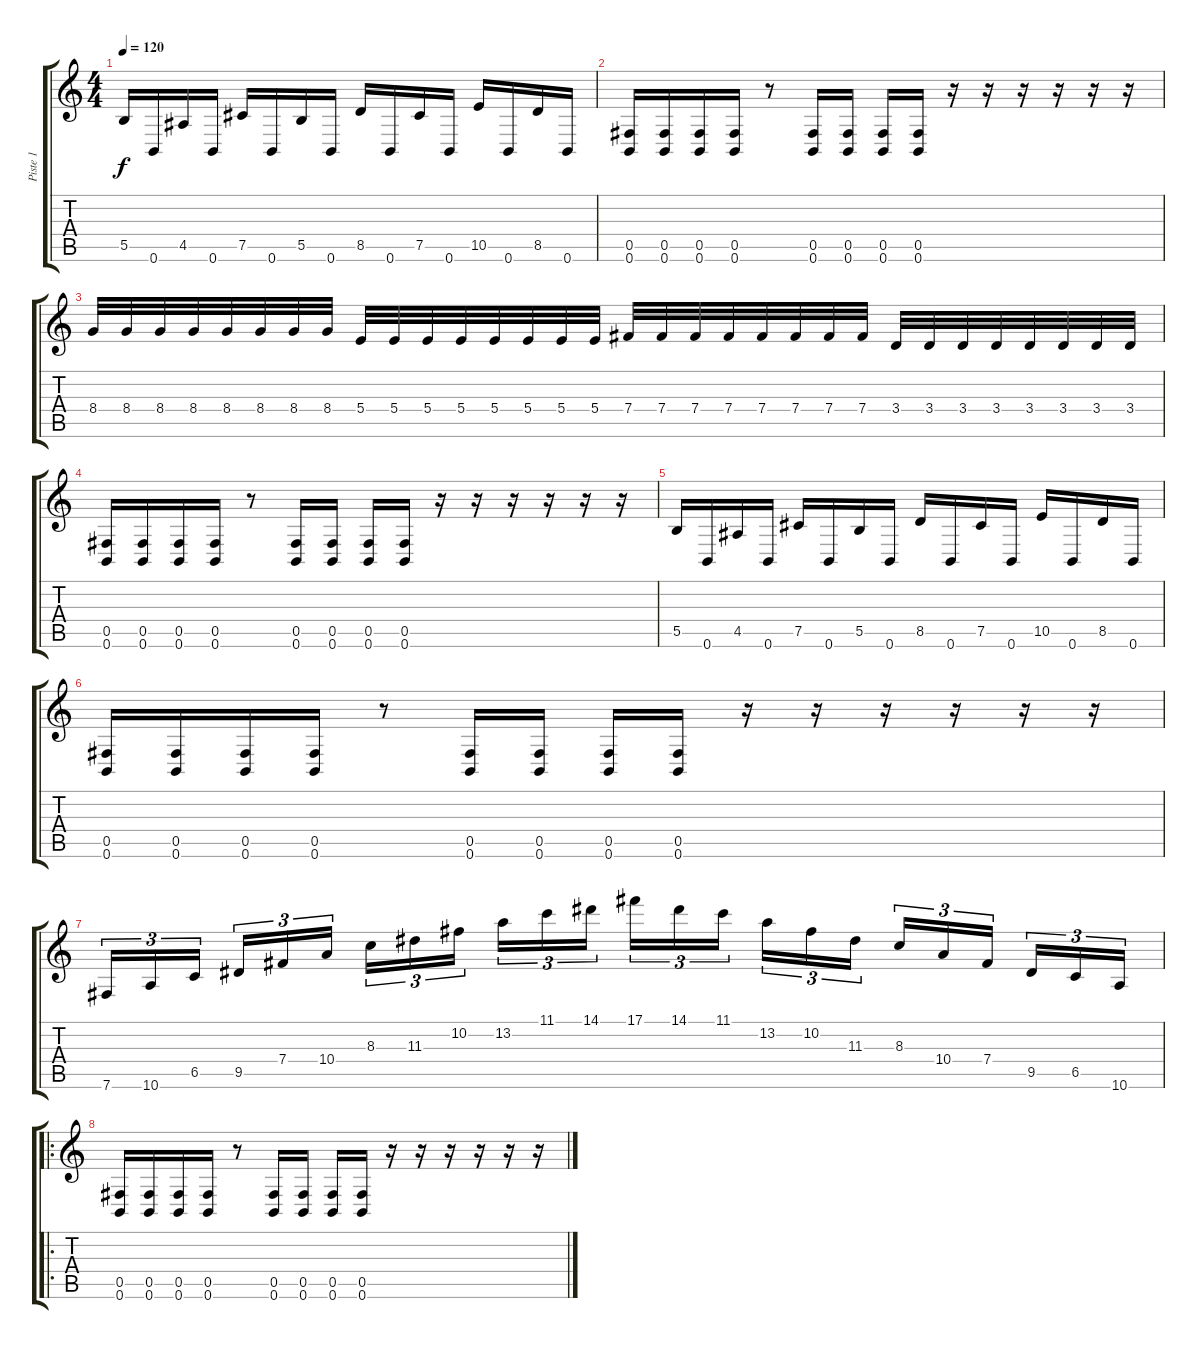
\track ("Piste 1" "Piste 1") {instrument distortionguitar}
\staff {score tabs}
\tuning (Db4 Ab3 E3 B2 Gb2 B1) {hide}
\ts (4 4)
\tempo 120
\clef g2
\ks c
5.5.16{dy f} 0.6.16 4.5.16 0.6.16 7.5.16 0.6.16 5.5.16 0.6.16 8.5.16 0.6.16 7.5.16 0.6.16 10.5.16 0.6.16 8.5.16 0.6.16 |
(0.5 0.6).16 (0.5 0.6).16 (0.5 0.6).16 (0.5 0.6).16 r.8 (0.5 0.6).16 (0.5 0.6).16 (0.5 0.6).16 (0.5 0.6).16 r.16 r.16 r.16 r.16 r.16 r.16 |
8.4.32 8.4.32 8.4.32 8.4.32 8.4.32 8.4.32 8.4.32 8.4.32 5.4.32 5.4.32 5.4.32 5.4.32 5.4.32 5.4.32 5.4.32 5.4.32 7.4.32 7.4.32 7.4.32 7.4.32 7.4.32 7.4.32 7.4.32 7.4.32 3.4.32 3.4.32 3.4.32 3.4.32 3.4.32 3.4.32 3.4.32 3.4.32 |
(0.5 0.6).16 (0.5 0.6).16 (0.5 0.6).16 (0.5 0.6).16 r.8 (0.5 0.6).16 (0.5 0.6).16 (0.5 0.6).16 (0.5 0.6).16 r.16 r.16 r.16 r.16 r.16 r.16 |
5.5.16 0.6.16 4.5.16 0.6.16 7.5.16 0.6.16 5.5.16 0.6.16 8.5.16 0.6.16 7.5.16 0.6.16 10.5.16 0.6.16 8.5.16 0.6.16 |
(0.5 0.6).16 (0.5 0.6).16 (0.5 0.6).16 (0.5 0.6).16 r.8 (0.5 0.6).16 (0.5 0.6).16 (0.5 0.6).16 (0.5 0.6).16 r.16 r.16 r.16 r.16 r.16 r.16 |
7.6.16{tu (3 2)} 10.6.16{tu (3 2)} 6.5.16{tu (3 2) beam splitsecondary} 9.5.16{tu (3 2)} 7.4.16{tu (3 2)} 10.4.16{tu (3 2)} 8.3.16{tu (3 2)} 11.3.16{tu (3 2)} 10.2.16{tu (3 2) beam splitsecondary} 13.2.16{tu (3 2)} 11.1.16{tu (3 2)} 14.1.16{tu (3 2)} 17.1.16{tu (3 2)} 14.1.16{tu (3 2)} 11.1.16{tu (3 2) beam splitsecondary} 13.2.16{tu (3 2)} 10.2.16{tu (3 2)} 11.3.16{tu (3 2)} 8.3.16{tu (3 2)} 10.4.16{tu (3 2)} 7.4.16{tu (3 2) beam splitsecondary} 9.5.16{tu (3 2)} 6.5.16{tu (3 2)} 10.6.16{tu (3 2)} |
\ro
(0.5 0.6).16 (0.5 0.6).16 (0.5 0.6).16 (0.5 0.6).16 r.8 (0.5 0.6).16 (0.5 0.6).16 (0.5 0.6).16 (0.5 0.6).16 r.16 r.16 r.16 r.16 r.16 r.16
